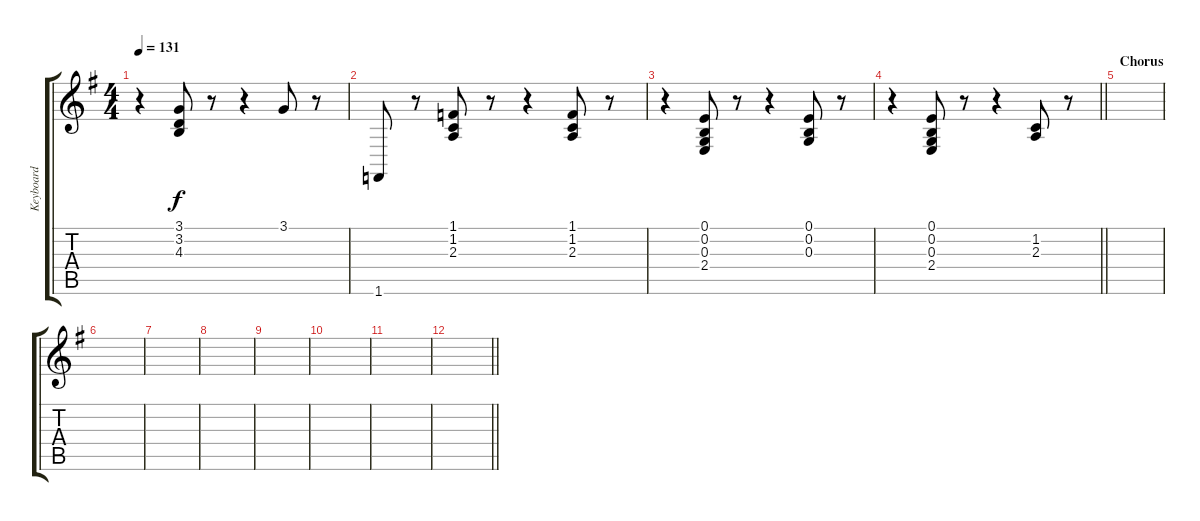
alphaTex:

\track ("Keyboard" "Keyboard") {instrument lead1square}
\staff {score tabs}
\tuning (E4 B3 G3 D3 A2 E2) {hide}
\ts (4 4)
\tempo 131
\clef g2
\ks g
r.4{dy f} (3.1 3.2 4.3).8 r.8 r.4 3.1.8 r.8 |
1.6.8 r.8 (1.1 1.2 2.3).8 r.8 r.4 (1.1 1.2 2.3).8 r.8 |
r.4 (0.1 0.2 0.3 2.4).8 r.8 r.4 (0.1 0.2 0.3).8 r.8 |
\barLineRight lightlight
r.4 (0.1 0.2 0.3 2.4).8 r.8 r.4 (1.2 2.3).8 r.8 |
\section ("" "Chorus")
|
|
|
|
|
|
|
\barLineRight lightlight
